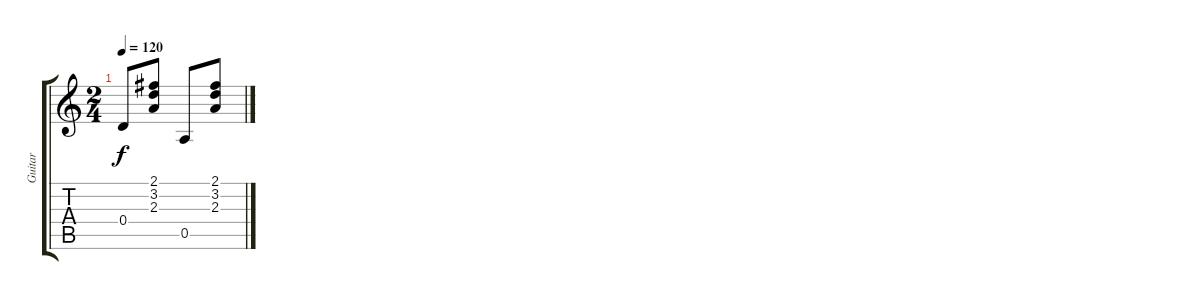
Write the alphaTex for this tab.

\track ("Guitar" "Guitar") {instrument acousticguitarsteel}
\staff {score tabs}
\tuning (E4 B3 G3 D3 A2 E2) {hide}
\ts (2 4)
\tempo 120
\clef g2
\ks c
0.4.8{dy f} (2.1 3.2 2.3).8 0.5.8 (2.1 3.2 2.3).8
